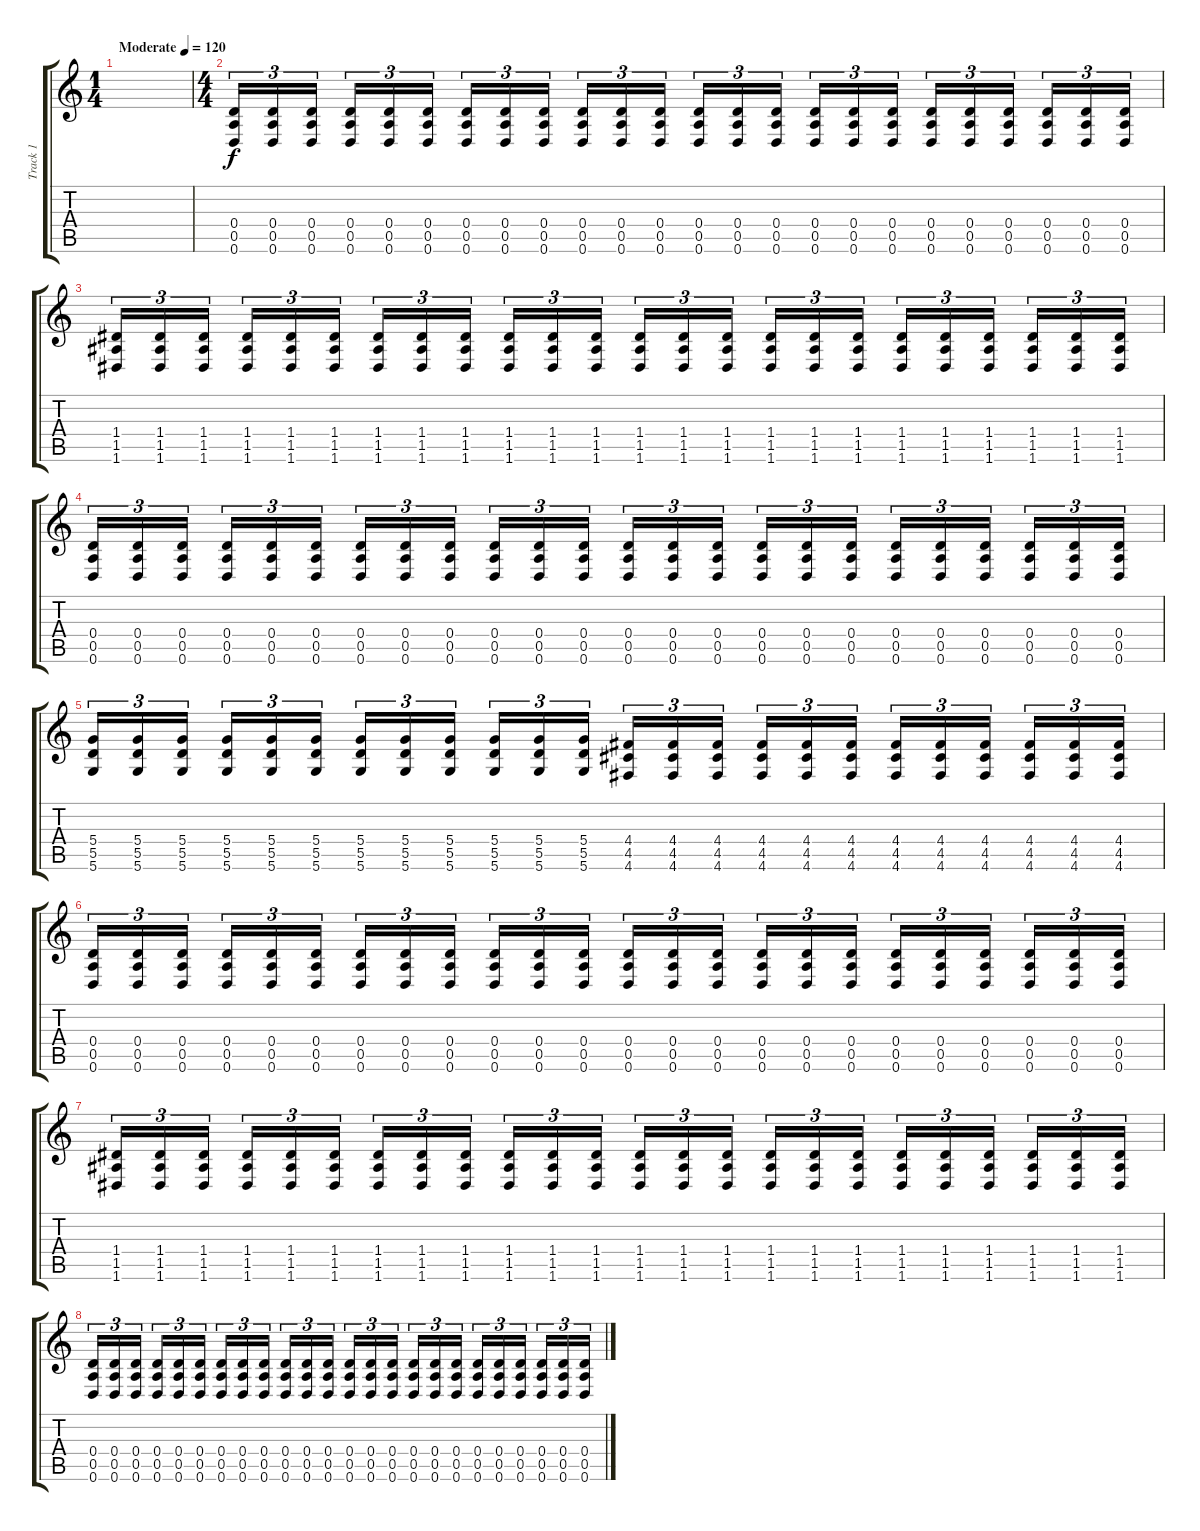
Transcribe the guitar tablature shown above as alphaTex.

\track ("Track 1" "Track 1") {instrument distortionguitar}
\staff {score tabs}
\tuning (E4 B3 G3 D3 A2 D2) {hide}
\ts (1 4)
\tempo (120 "Moderate")
\clef g2
\ks c
|
\ts (4 4)
(0.4 0.5 0.6).16{tu (3 2)} (0.4 0.5 0.6).16{tu (3 2)} (0.4 0.5 0.6).16{tu (3 2) beam splitsecondary} (0.4 0.5 0.6).16{tu (3 2)} (0.4 0.5 0.6).16{tu (3 2)} (0.4 0.5 0.6).16{tu (3 2)} (0.4 0.5 0.6).16{tu (3 2)} (0.4 0.5 0.6).16{tu (3 2)} (0.4 0.5 0.6).16{tu (3 2) beam splitsecondary} (0.4 0.5 0.6).16{tu (3 2)} (0.4 0.5 0.6).16{tu (3 2)} (0.4 0.5 0.6).16{tu (3 2)} (0.4 0.5 0.6).16{tu (3 2)} (0.4 0.5 0.6).16{tu (3 2)} (0.4 0.5 0.6).16{tu (3 2) beam splitsecondary} (0.4 0.5 0.6).16{tu (3 2)} (0.4 0.5 0.6).16{tu (3 2)} (0.4 0.5 0.6).16{tu (3 2)} (0.4 0.5 0.6).16{tu (3 2)} (0.4 0.5 0.6).16{tu (3 2)} (0.4 0.5 0.6).16{tu (3 2) beam splitsecondary} (0.4 0.5 0.6).16{tu (3 2)} (0.4 0.5 0.6).16{tu (3 2)} (0.4 0.5 0.6).16{tu (3 2)} |
(1.4 1.5 1.6).16{tu (3 2)} (1.4 1.5 1.6).16{tu (3 2)} (1.4 1.5 1.6).16{tu (3 2) beam splitsecondary} (1.4 1.5 1.6).16{tu (3 2)} (1.4 1.5 1.6).16{tu (3 2)} (1.4 1.5 1.6).16{tu (3 2)} (1.4 1.5 1.6).16{tu (3 2)} (1.4 1.5 1.6).16{tu (3 2)} (1.4 1.5 1.6).16{tu (3 2) beam splitsecondary} (1.4 1.5 1.6).16{tu (3 2)} (1.4 1.5 1.6).16{tu (3 2)} (1.4 1.5 1.6).16{tu (3 2)} (1.4 1.5 1.6).16{tu (3 2)} (1.4 1.5 1.6).16{tu (3 2)} (1.4 1.5 1.6).16{tu (3 2) beam splitsecondary} (1.4 1.5 1.6).16{tu (3 2)} (1.4 1.5 1.6).16{tu (3 2)} (1.4 1.5 1.6).16{tu (3 2)} (1.4 1.5 1.6).16{tu (3 2)} (1.4 1.5 1.6).16{tu (3 2)} (1.4 1.5 1.6).16{tu (3 2) beam splitsecondary} (1.4 1.5 1.6).16{tu (3 2)} (1.4 1.5 1.6).16{tu (3 2)} (1.4 1.5 1.6).16{tu (3 2)} |
(0.4 0.5 0.6).16{tu (3 2)} (0.4 0.5 0.6).16{tu (3 2)} (0.4 0.5 0.6).16{tu (3 2) beam splitsecondary} (0.4 0.5 0.6).16{tu (3 2)} (0.4 0.5 0.6).16{tu (3 2)} (0.4 0.5 0.6).16{tu (3 2)} (0.4 0.5 0.6).16{tu (3 2)} (0.4 0.5 0.6).16{tu (3 2)} (0.4 0.5 0.6).16{tu (3 2) beam splitsecondary} (0.4 0.5 0.6).16{tu (3 2)} (0.4 0.5 0.6).16{tu (3 2)} (0.4 0.5 0.6).16{tu (3 2)} (0.4 0.5 0.6).16{tu (3 2)} (0.4 0.5 0.6).16{tu (3 2)} (0.4 0.5 0.6).16{tu (3 2) beam splitsecondary} (0.4 0.5 0.6).16{tu (3 2)} (0.4 0.5 0.6).16{tu (3 2)} (0.4 0.5 0.6).16{tu (3 2)} (0.4 0.5 0.6).16{tu (3 2)} (0.4 0.5 0.6).16{tu (3 2)} (0.4 0.5 0.6).16{tu (3 2) beam splitsecondary} (0.4 0.5 0.6).16{tu (3 2)} (0.4 0.5 0.6).16{tu (3 2)} (0.4 0.5 0.6).16{tu (3 2)} |
(5.4 5.5 5.6).16{tu (3 2)} (5.4 5.5 5.6).16{tu (3 2)} (5.4 5.5 5.6).16{tu (3 2) beam splitsecondary} (5.4 5.5 5.6).16{tu (3 2)} (5.4 5.5 5.6).16{tu (3 2)} (5.4 5.5 5.6).16{tu (3 2)} (5.4 5.5 5.6).16{tu (3 2)} (5.4 5.5 5.6).16{tu (3 2)} (5.4 5.5 5.6).16{tu (3 2) beam splitsecondary} (5.4 5.5 5.6).16{tu (3 2)} (5.4 5.5 5.6).16{tu (3 2)} (5.4 5.5 5.6).16{tu (3 2)} (4.4 4.5 4.6).16{tu (3 2)} (4.4 4.5 4.6).16{tu (3 2)} (4.4 4.5 4.6).16{tu (3 2) beam splitsecondary} (4.4 4.5 4.6).16{tu (3 2)} (4.4 4.5 4.6).16{tu (3 2)} (4.4 4.5 4.6).16{tu (3 2)} (4.4 4.5 4.6).16{tu (3 2)} (4.4 4.5 4.6).16{tu (3 2)} (4.4 4.5 4.6).16{tu (3 2) beam splitsecondary} (4.4 4.5 4.6).16{tu (3 2)} (4.4 4.5 4.6).16{tu (3 2)} (4.4 4.5 4.6).16{tu (3 2)} |
(0.4 0.5 0.6).16{tu (3 2)} (0.4 0.5 0.6).16{tu (3 2)} (0.4 0.5 0.6).16{tu (3 2) beam splitsecondary} (0.4 0.5 0.6).16{tu (3 2)} (0.4 0.5 0.6).16{tu (3 2)} (0.4 0.5 0.6).16{tu (3 2)} (0.4 0.5 0.6).16{tu (3 2)} (0.4 0.5 0.6).16{tu (3 2)} (0.4 0.5 0.6).16{tu (3 2) beam splitsecondary} (0.4 0.5 0.6).16{tu (3 2)} (0.4 0.5 0.6).16{tu (3 2)} (0.4 0.5 0.6).16{tu (3 2)} (0.4 0.5 0.6).16{tu (3 2)} (0.4 0.5 0.6).16{tu (3 2)} (0.4 0.5 0.6).16{tu (3 2) beam splitsecondary} (0.4 0.5 0.6).16{tu (3 2)} (0.4 0.5 0.6).16{tu (3 2)} (0.4 0.5 0.6).16{tu (3 2)} (0.4 0.5 0.6).16{tu (3 2)} (0.4 0.5 0.6).16{tu (3 2)} (0.4 0.5 0.6).16{tu (3 2) beam splitsecondary} (0.4 0.5 0.6).16{tu (3 2)} (0.4 0.5 0.6).16{tu (3 2)} (0.4 0.5 0.6).16{tu (3 2)} |
(1.4 1.5 1.6).16{tu (3 2)} (1.4 1.5 1.6).16{tu (3 2)} (1.4 1.5 1.6).16{tu (3 2) beam splitsecondary} (1.4 1.5 1.6).16{tu (3 2)} (1.4 1.5 1.6).16{tu (3 2)} (1.4 1.5 1.6).16{tu (3 2)} (1.4 1.5 1.6).16{tu (3 2)} (1.4 1.5 1.6).16{tu (3 2)} (1.4 1.5 1.6).16{tu (3 2) beam splitsecondary} (1.4 1.5 1.6).16{tu (3 2)} (1.4 1.5 1.6).16{tu (3 2)} (1.4 1.5 1.6).16{tu (3 2)} (1.4 1.5 1.6).16{tu (3 2)} (1.4 1.5 1.6).16{tu (3 2)} (1.4 1.5 1.6).16{tu (3 2) beam splitsecondary} (1.4 1.5 1.6).16{tu (3 2)} (1.4 1.5 1.6).16{tu (3 2)} (1.4 1.5 1.6).16{tu (3 2)} (1.4 1.5 1.6).16{tu (3 2)} (1.4 1.5 1.6).16{tu (3 2)} (1.4 1.5 1.6).16{tu (3 2) beam splitsecondary} (1.4 1.5 1.6).16{tu (3 2)} (1.4 1.5 1.6).16{tu (3 2)} (1.4 1.5 1.6).16{tu (3 2)} |
(0.4 0.5 0.6).16{tu (3 2)} (0.4 0.5 0.6).16{tu (3 2)} (0.4 0.5 0.6).16{tu (3 2) beam splitsecondary} (0.4 0.5 0.6).16{tu (3 2)} (0.4 0.5 0.6).16{tu (3 2)} (0.4 0.5 0.6).16{tu (3 2)} (0.4 0.5 0.6).16{tu (3 2)} (0.4 0.5 0.6).16{tu (3 2)} (0.4 0.5 0.6).16{tu (3 2) beam splitsecondary} (0.4 0.5 0.6).16{tu (3 2)} (0.4 0.5 0.6).16{tu (3 2)} (0.4 0.5 0.6).16{tu (3 2)} (0.4 0.5 0.6).16{tu (3 2)} (0.4 0.5 0.6).16{tu (3 2)} (0.4 0.5 0.6).16{tu (3 2) beam splitsecondary} (0.4 0.5 0.6).16{tu (3 2)} (0.4 0.5 0.6).16{tu (3 2)} (0.4 0.5 0.6).16{tu (3 2)} (0.4 0.5 0.6).16{tu (3 2)} (0.4 0.5 0.6).16{tu (3 2)} (0.4 0.5 0.6).16{tu (3 2) beam splitsecondary} (0.4 0.5 0.6).16{tu (3 2)} (0.4 0.5 0.6).16{tu (3 2)} (0.4 0.5 0.6).16{tu (3 2)}
